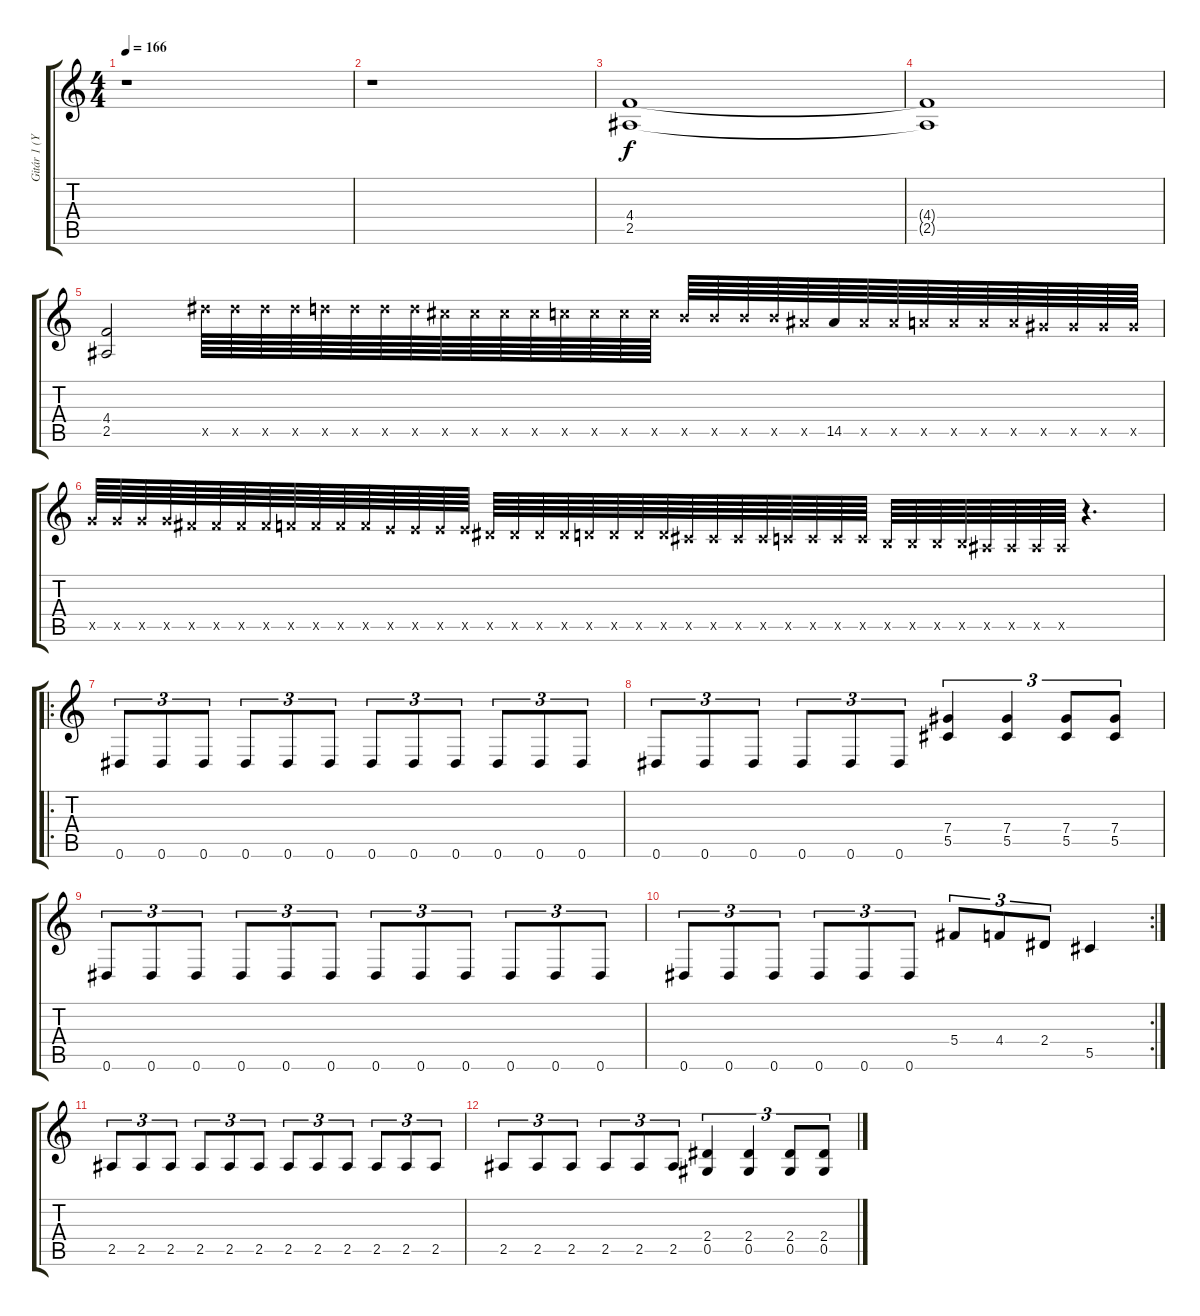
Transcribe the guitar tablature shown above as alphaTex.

\track ("Gitár 1 (Yngwie Malmsteen)" "Gitár 1 (Y") {instrument distortionguitar}
\staff {score tabs}
\tuning (Eb4 Bb3 Gb3 Db3 Ab2 Eb2) {hide}
\ts (4 4)
\tempo 166
\clef g2
\ks c
r.1{dy f} |
r.1 |
(4.4 2.5).1{volume 9} |
(4.4{t} 2.5{t}).1 |
(4.4 2.5).2 19.5{x}.64 19.5{x}.64 19.5{x}.64 19.5{x}.64 18.5{x}.64 18.5{x}.64 18.5{x}.64 18.5{x}.64 17.5{x}.64 17.5{x}.64 17.5{x}.64 17.5{x}.64 16.5{x}.64 16.5{x}.64 16.5{x}.64 16.5{x}.64 15.5{x}.64 15.5{x}.64 15.5{x}.64 15.5{x}.64 14.5{x}.64 14.5.64 14.5{x}.64 14.5{x}.64 13.5{x}.64 13.5{x}.64 13.5{x}.64 13.5{x}.64 12.5{x}.64 12.5{x}.64 12.5{x}.64 12.5{x}.64 |
11.5{x}.64 11.5{x}.64 11.5{x}.64 11.5{x}.64 10.5{x}.64 10.5{x}.64 10.5{x}.64 10.5{x}.64 9.5{x}.64 9.5{x}.64 9.5{x}.64 9.5{x}.64 8.5{x}.64 8.5{x}.64 8.5{x}.64 8.5{x}.64 7.5{x}.64 7.5{x}.64 7.5{x}.64 7.5{x}.64 6.5{x}.64 6.5{x}.64 6.5{x}.64 6.5{x}.64 5.5{x}.64 5.5{x}.64 5.5{x}.64 5.5{x}.64 4.5{x}.64 4.5{x}.64 4.5{x}.64 4.5{x}.64 3.5{x}.64 3.5{x}.64 3.5{x}.64 3.5{x}.64 2.5{x}.64 2.5{x}.64 2.5{x}.64 2.5{x}.64 r.4{d} |
\ro
0.6.8{tu (3 2)} 0.6.8{tu (3 2)} 0.6.8{tu (3 2)} 0.6.8{tu (3 2)} 0.6.8{tu (3 2)} 0.6.8{tu (3 2)} 0.6.8{tu (3 2)} 0.6.8{tu (3 2)} 0.6.8{tu (3 2)} 0.6.8{tu (3 2)} 0.6.8{tu (3 2)} 0.6.8{tu (3 2)} |
0.6.8{tu (3 2)} 0.6.8{tu (3 2)} 0.6.8{tu (3 2)} 0.6.8{tu (3 2)} 0.6.8{tu (3 2)} 0.6.8{tu (3 2)} (7.4 5.5).4{tu (3 2)} (7.4 5.5).4{tu (3 2)} (7.4 5.5).8{tu (3 2)} (7.4 5.5).8{tu (3 2)} |
0.6.8{tu (3 2) volume 1} 0.6.8{tu (3 2)} 0.6.8{tu (3 2)} 0.6.8{tu (3 2)} 0.6.8{tu (3 2)} 0.6.8{tu (3 2)} 0.6.8{tu (3 2)} 0.6.8{tu (3 2)} 0.6.8{tu (3 2)} 0.6.8{tu (3 2)} 0.6.8{tu (3 2)} 0.6.8{tu (3 2)} |
\rc 2
0.6.8{tu (3 2)} 0.6.8{tu (3 2)} 0.6.8{tu (3 2)} 0.6.8{tu (3 2)} 0.6.8{tu (3 2)} 0.6.8{tu (3 2)} 5.4.8{tu (3 2)} 4.4.8{tu (3 2)} 2.4.8{tu (3 2)} 5.5.4 |
2.5.8{tu (3 2)} 2.5.8{tu (3 2)} 2.5.8{tu (3 2)} 2.5.8{tu (3 2)} 2.5.8{tu (3 2)} 2.5.8{tu (3 2)} 2.5.8{tu (3 2)} 2.5.8{tu (3 2)} 2.5.8{tu (3 2)} 2.5.8{tu (3 2)} 2.5.8{tu (3 2)} 2.5.8{tu (3 2)} |
2.5.8{tu (3 2)} 2.5.8{tu (3 2)} 2.5.8{tu (3 2)} 2.5.8{tu (3 2)} 2.5.8{tu (3 2)} 2.5.8{tu (3 2)} (2.4 0.5).4{tu (3 2)} (2.4 0.5).4{tu (3 2)} (2.4 0.5).8{tu (3 2)} (2.4 0.5).8{tu (3 2)}
